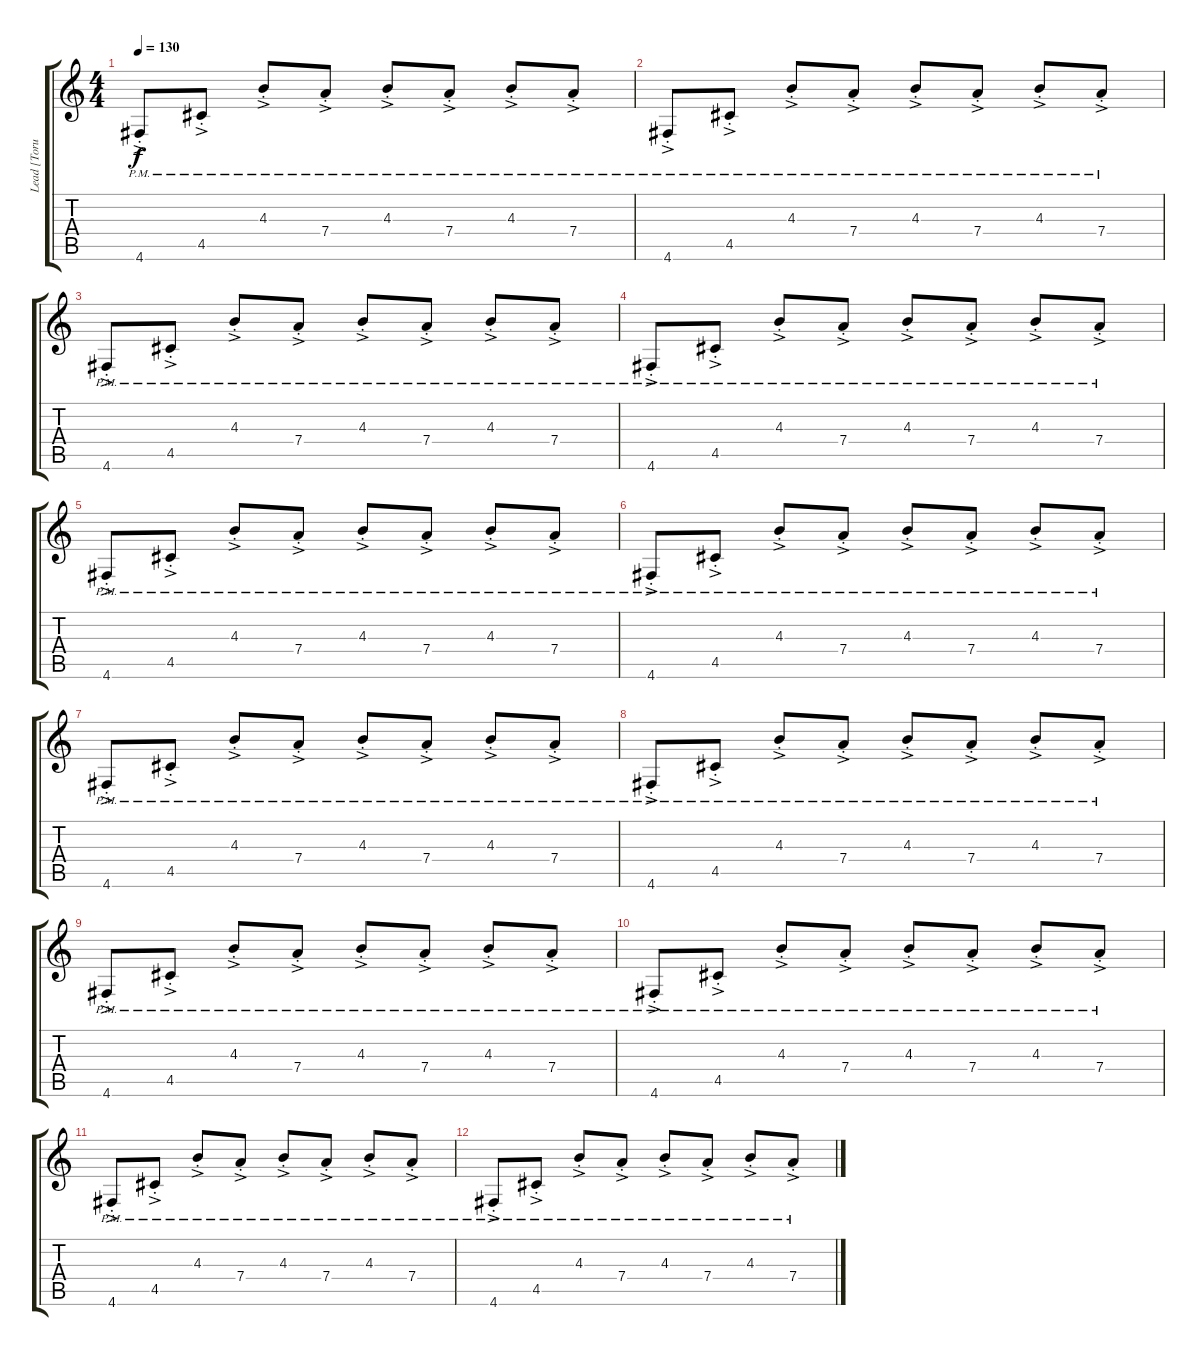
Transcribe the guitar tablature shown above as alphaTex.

\track ("Lead [Toru]" "Lead [Toru") {instrument distortionguitar}
\staff {score tabs}
\tuning (E4 B3 G3 D3 A2 D2) {hide}
\ts (4 4)
\tempo 130
\clef g2
\ks c
4.6{ac pm st}.8{dy f} 4.5{ac pm st}.8 4.3{ac pm st}.8 7.4{ac pm st}.8 4.3{ac pm st}.8 7.4{ac pm st}.8 4.3{ac pm st}.8 7.4{ac pm st}.8 |
4.6{ac pm st}.8 4.5{ac pm st}.8 4.3{ac pm st}.8 7.4{ac pm st}.8 4.3{ac pm st}.8 7.4{ac pm st}.8 4.3{ac pm st}.8 7.4{ac pm st}.8 |
4.6{ac pm st}.8 4.5{ac pm st}.8 4.3{ac pm st}.8 7.4{ac pm st}.8 4.3{ac pm st}.8 7.4{ac pm st}.8 4.3{ac pm st}.8 7.4{ac pm st}.8 |
4.6{ac pm st}.8 4.5{ac pm st}.8 4.3{ac pm st}.8 7.4{ac pm st}.8 4.3{ac pm st}.8 7.4{ac pm st}.8 4.3{ac pm st}.8 7.4{ac pm st}.8 |
4.6{ac pm st}.8 4.5{ac pm st}.8 4.3{ac pm st}.8 7.4{ac pm st}.8 4.3{ac pm st}.8 7.4{ac pm st}.8 4.3{ac pm st}.8 7.4{ac pm st}.8 |
4.6{ac pm st}.8 4.5{ac pm st}.8 4.3{ac pm st}.8 7.4{ac pm st}.8 4.3{ac pm st}.8 7.4{ac pm st}.8 4.3{ac pm st}.8 7.4{ac pm st}.8 |
4.6{ac pm st}.8 4.5{ac pm st}.8 4.3{ac pm st}.8 7.4{ac pm st}.8 4.3{ac pm st}.8 7.4{ac pm st}.8 4.3{ac pm st}.8 7.4{ac pm st}.8 |
4.6{ac pm st}.8 4.5{ac pm st}.8 4.3{ac pm st}.8 7.4{ac pm st}.8 4.3{ac pm st}.8 7.4{ac pm st}.8 4.3{ac pm st}.8 7.4{ac pm st}.8 |
4.6{ac pm st}.8 4.5{ac pm st}.8 4.3{ac pm st}.8 7.4{ac pm st}.8 4.3{ac pm st}.8 7.4{ac pm st}.8 4.3{ac pm st}.8 7.4{ac pm st}.8 |
4.6{ac pm st}.8 4.5{ac pm st}.8 4.3{ac pm st}.8 7.4{ac pm st}.8 4.3{ac pm st}.8 7.4{ac pm st}.8 4.3{ac pm st}.8 7.4{ac pm st}.8 |
4.6{ac pm st}.8 4.5{ac pm st}.8 4.3{ac pm st}.8 7.4{ac pm st}.8 4.3{ac pm st}.8 7.4{ac pm st}.8 4.3{ac pm st}.8 7.4{ac pm st}.8 |
4.6{ac pm st}.8 4.5{ac pm st}.8 4.3{ac pm st}.8 7.4{ac pm st}.8 4.3{ac pm st}.8 7.4{ac pm st}.8 4.3{ac pm st}.8 7.4{ac pm st}.8
